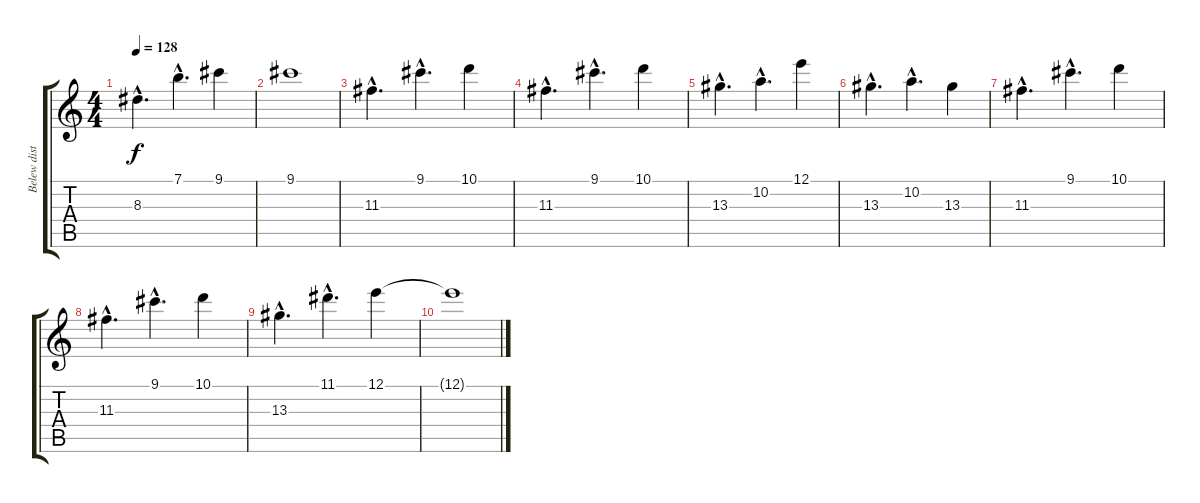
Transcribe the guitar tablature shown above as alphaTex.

\track ("Belew distorted" "Belew dist") {instrument distortionguitar}
\staff {score tabs}
\tuning (E4 B3 G3 D3 A2 E2) {hide}
\ts (4 4)
\tempo 128
\clef g2
\ks c
8.3{hac}.4{d dy f} 7.1{hac}.4{d} 9.1.4 |
9.1.1 |
11.3{hac}.4{d} 9.1{hac}.4{d} 10.1.4 |
11.3{hac}.4{d} 9.1{hac}.4{d} 10.1.4 |
13.3{hac}.4{d} 10.2{hac}.4{d} 12.1.4 |
13.3{hac}.4{d} 10.2{hac}.4{d} 13.3.4 |
11.3{hac}.4{d} 9.1{hac}.4{d} 10.1.4 |
11.3{hac}.4{d} 9.1{hac}.4{d} 10.1.4 |
13.3{hac}.4{d} 11.1{hac}.4{d} 12.1.4 |
12.1{t}.1
